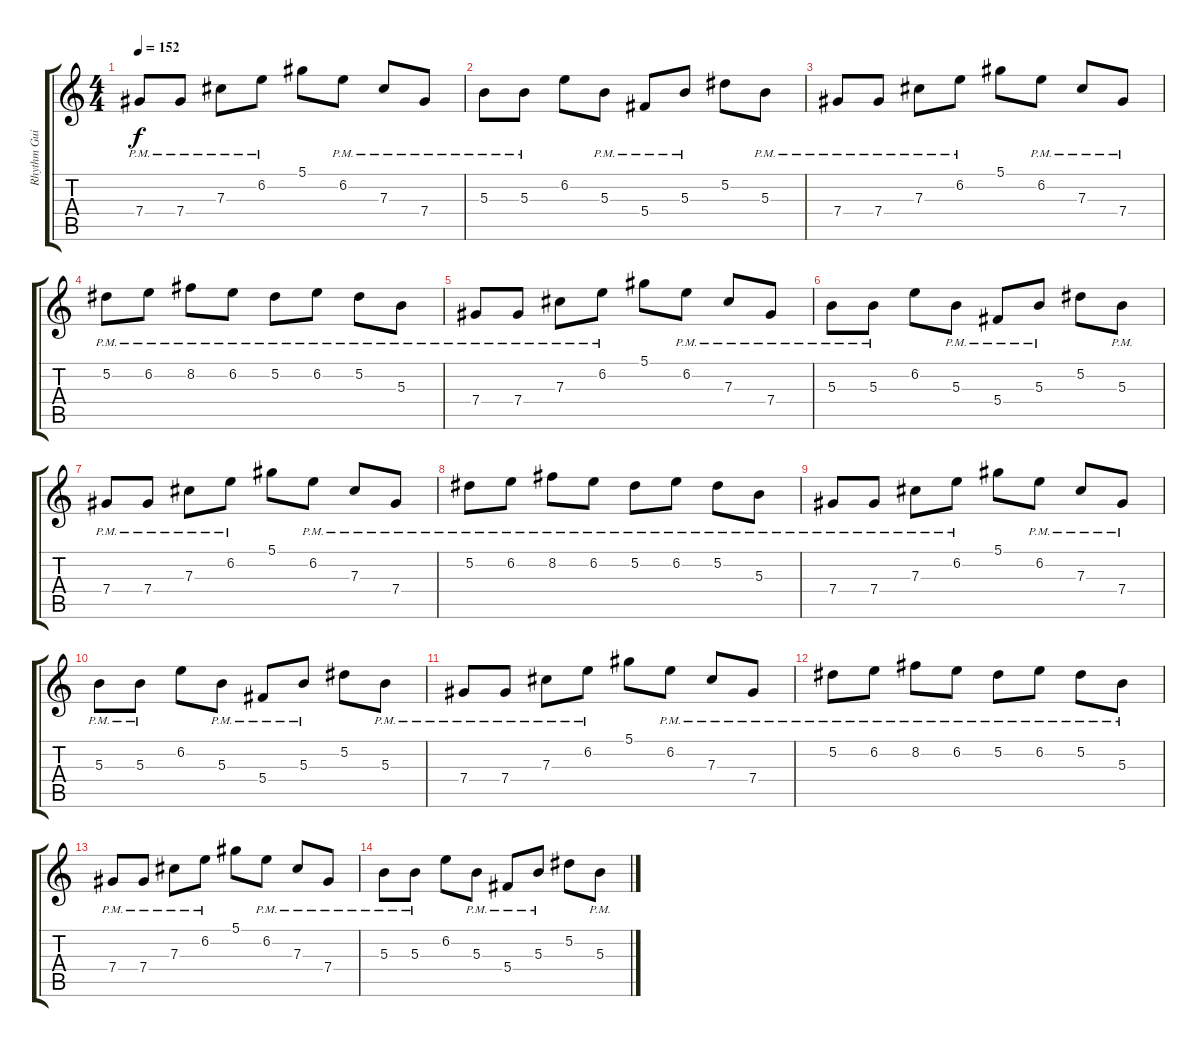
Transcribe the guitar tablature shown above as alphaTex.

\track ("Rhythm Guitar 2" "Rhythm Gui") {instrument distortionguitar}
\staff {score tabs}
\tuning (Eb4 Bb3 Gb3 Db3 Ab2 Eb2) {hide}
\ts (4 4)
\tempo 152
\clef g2
\ks c
7.4{pm}.8{dy f} 7.4{pm}.8 7.3{pm}.8 6.2{pm}.8 5.1.8 6.2{pm}.8 7.3{pm}.8 7.4{pm}.8 |
5.3{pm}.8 5.3{pm}.8 6.2.8 5.3{pm}.8 5.4{pm}.8 5.3{pm}.8 5.2.8 5.3{pm}.8 |
7.4{pm}.8 7.4{pm}.8 7.3{pm}.8 6.2{pm}.8 5.1.8 6.2{pm}.8 7.3{pm}.8 7.4{pm}.8 |
5.2{pm}.8 6.2{pm}.8 8.2{pm}.8 6.2{pm}.8 5.2{pm}.8 6.2{pm}.8 5.2{pm}.8 5.3{pm}.8 |
7.4{pm}.8{volume 12} 7.4{pm}.8 7.3{pm}.8 6.2{pm}.8 5.1.8 6.2{pm}.8 7.3{pm}.8 7.4{pm}.8 |
5.3{pm}.8 5.3{pm}.8 6.2.8 5.3{pm}.8 5.4{pm}.8 5.3{pm}.8 5.2.8 5.3{pm}.8 |
7.4{pm}.8{volume 9} 7.4{pm}.8 7.3{pm}.8 6.2{pm}.8 5.1.8 6.2{pm}.8 7.3{pm}.8 7.4{pm}.8 |
5.2{pm}.8 6.2{pm}.8 8.2{pm}.8 6.2{pm}.8 5.2{pm}.8 6.2{pm}.8 5.2{pm}.8 5.3{pm}.8 |
7.4{pm}.8{volume 6} 7.4{pm}.8 7.3{pm}.8 6.2{pm}.8 5.1.8 6.2{pm}.8 7.3{pm}.8 7.4{pm}.8 |
5.3{pm}.8 5.3{pm}.8 6.2.8 5.3{pm}.8 5.4{pm}.8 5.3{pm}.8 5.2.8 5.3{pm}.8 |
7.4{pm}.8{volume 3} 7.4{pm}.8 7.3{pm}.8 6.2{pm}.8 5.1.8 6.2{pm}.8 7.3{pm}.8 7.4{pm}.8 |
5.2{pm}.8 6.2{pm}.8 8.2{pm}.8 6.2{pm}.8 5.2{pm}.8 6.2{pm}.8 5.2{pm}.8 5.3{pm}.8 |
7.4{pm}.8{volume 0} 7.4{pm}.8 7.3{pm}.8 6.2{pm}.8 5.1.8 6.2{pm}.8 7.3{pm}.8 7.4{pm}.8 |
5.3{pm}.8 5.3{pm}.8 6.2.8 5.3{pm}.8 5.4{pm}.8 5.3{pm}.8 5.2.8 5.3{pm}.8
